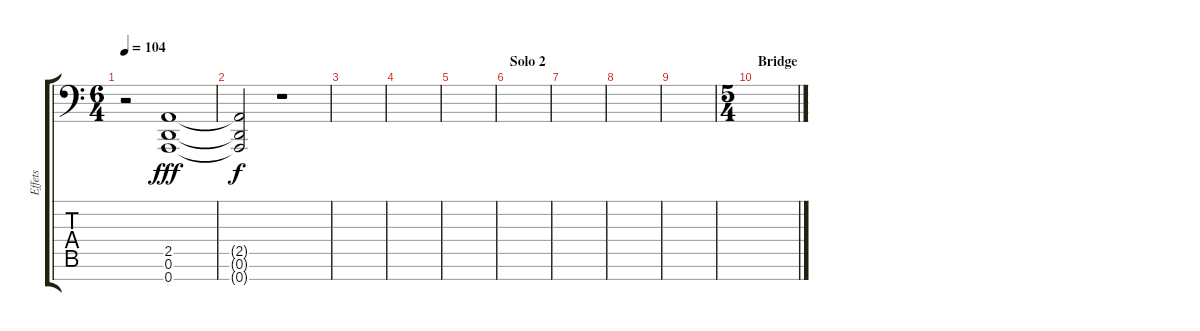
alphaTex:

\track ("Effets" "Effets") {instrument acousticgrandpiano}
\staff {score tabs}
\tuning (D4 A3 F3 C3 G2 D2 A1) {hide}
\ts (6 4)
\tempo 104
\clef f4
\ks c
r.2{dy f volume 4} (2.5 0.6 0.7).1{dy fff volume 16 instrument brightacousticpiano} |
(2.5{t} 0.6{t} 0.7{t}).2{dy f} r.1 |
|
|
|
\section ("" "Solo 2")
|
|
|
|
\ts (5 4)
\section ("" "Bridge")
